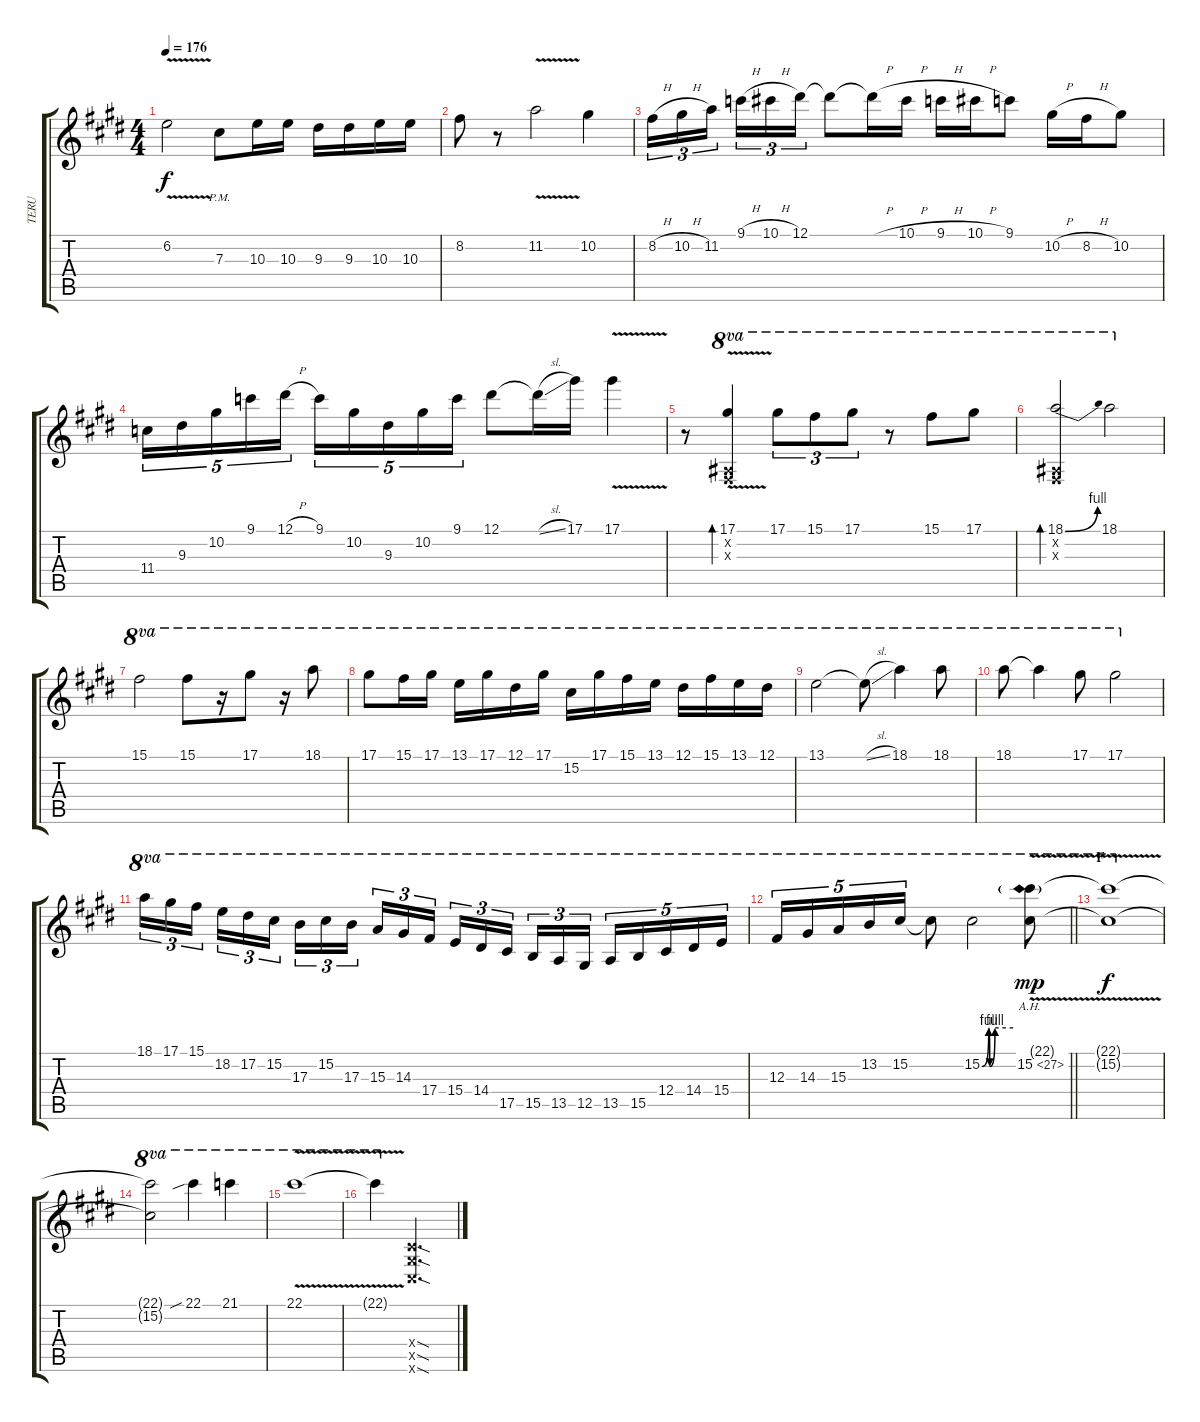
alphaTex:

\track ("TERU" "TERU") {instrument distortionguitar}
\staff {score tabs}
\tuning (Eb4 Bb3 Gb3 Db3 Ab2 Db2) {hide}
\ts (4 4)
\tempo 176
\clef g2
\ks c#minor
6.2{v}.2{dy f} 7.3{pm}.8 10.3.16 10.3.16 9.3.16 9.3.16 10.3.16 10.3.16 |
8.2.8 r.8 11.2{v}.2 10.2.4 |
8.2{h}.16{tu (3 2)} 10.2{h}.16{tu (3 2)} 11.2.16{tu (3 2) beam splitsecondary} 9.1{h}.16{tu (3 2)} 10.1{h}.16{tu (3 2)} 12.1.16{tu (3 2)} 12.1{t}.8 12.1{h t}.16 10.1{h}.16 9.1{h}.16 10.1{h}.16 9.1.8 10.2{h}.16 8.2{h}.16 10.2.8 |
11.4.16{tu (5 4)} 9.3.16{tu (5 4)} 10.2.16{tu (5 4)} 9.1.16{tu (5 4)} 12.1{h}.16{tu (5 4)} 9.1.16{tu (5 4)} 10.2.16{tu (5 4)} 9.3.16{tu (5 4)} 10.2.16{tu (5 4)} 9.1.16{tu (5 4)} 12.1.8 12.1{sl t}.16 17.1.16 17.1{v}.4 |
r.8 (17.1{v} 0.2{x} 0.3{x}).4{bd 120 ot 8va} 17.1.8{tu (3 2) ot 8va} 15.1.8{tu (3 2) ot 8va beam merge} 17.1.8{tu (3 2) ot 8va} r.8{ot 8va} 15.1.8{ot 8va} 17.1.8{ot 8va} |
(18.1{be (bend 0 0 60 4)} 0.2{x} 0.3{x}).2{bd 120 ot 8va} 18.1.2{ot 8va} |
15.1.2{ot 8va} 15.1.8{ot 8va} r.16{ot 8va} 17.1.8{ot 8va} r.16{ot 8va} 18.1.8{ot 8va} |
17.1.8{ot 8va} 15.1.16{ot 8va} 17.1.16{ot 8va} 13.1.16{ot 8va} 17.1.16{ot 8va} 12.1.16{ot 8va} 17.1.16{ot 8va} 15.2.16{ot 8va} 17.1.16{ot 8va} 15.1.16{ot 8va} 13.1.16{ot 8va} 12.1.16{ot 8va} 15.1.16{ot 8va} 13.1.16{ot 8va} 12.1.16{ot 8va} |
13.1.2{ot 8va} 13.1{sl t}.8{ot 8va} 18.1.4{ot 8va} 18.1.8{ot 8va} |
18.1.8{ot 8va} 18.1{t}.4{ot 8va} 17.1.8{ot 8va} 17.1.2{ot 8va} |
18.1.16{tu (3 2) ot 8va} 17.1.16{tu (3 2) ot 8va} 15.1.16{tu (3 2) ot 8va beam splitsecondary} 18.2.16{tu (3 2) ot 8va} 17.2.16{tu (3 2) ot 8va} 15.2.16{tu (3 2) ot 8va} 17.3.16{tu (3 2) ot 8va} 15.2.16{tu (3 2) ot 8va} 17.3.16{tu (3 2) ot 8va beam splitsecondary} 15.3.16{tu (3 2) ot 8va} 14.3.16{tu (3 2) ot 8va} 17.4.16{tu (3 2) ot 8va} 15.4.16{tu (3 2) ot 8va} 14.4.16{tu (3 2) ot 8va} 17.5.16{tu (3 2) ot 8va beam splitsecondary} 15.5.16{tu (3 2) ot 8va} 13.5.16{tu (3 2) ot 8va} 12.5.16{tu (3 2) ot 8va} 13.5.16{tu (5 4) ot 8va} 15.5.16{tu (5 4) ot 8va} 12.4.16{tu (5 4) ot 8va} 14.4.16{tu (5 4) ot 8va} 15.4.16{tu (5 4) ot 8va} |
\barLineRight lightlight
12.3.16{tu (5 4) ot 8va} 14.3.16{tu (5 4) ot 8va} 15.3.16{tu (5 4) ot 8va} 13.2.16{tu (5 4) ot 8va} 15.2.16{tu (5 4) ot 8va} 15.2{t}.8{ot 8va} 15.2{be (custom 0 0 13 4 15 0 25 4 60 4)}.2{ot 8va} (22.1{g} 15.2{ah 12 v}).8{ot 8va dy mp} |
\section ("" "F")
(22.1{t} 15.2{t}).1{ot 8va dy f} |
(22.1{t} 15.2{t}).2{ot 8va} 22.1{sib}.4{ot 8va} 21.1.4{ot 8va} |
22.1{v}.1{ot 8va} |
22.1{t}.4{ot 8va} (0.4{sod x} 0.5{sod x} 0.6{sod x}).2{d}
